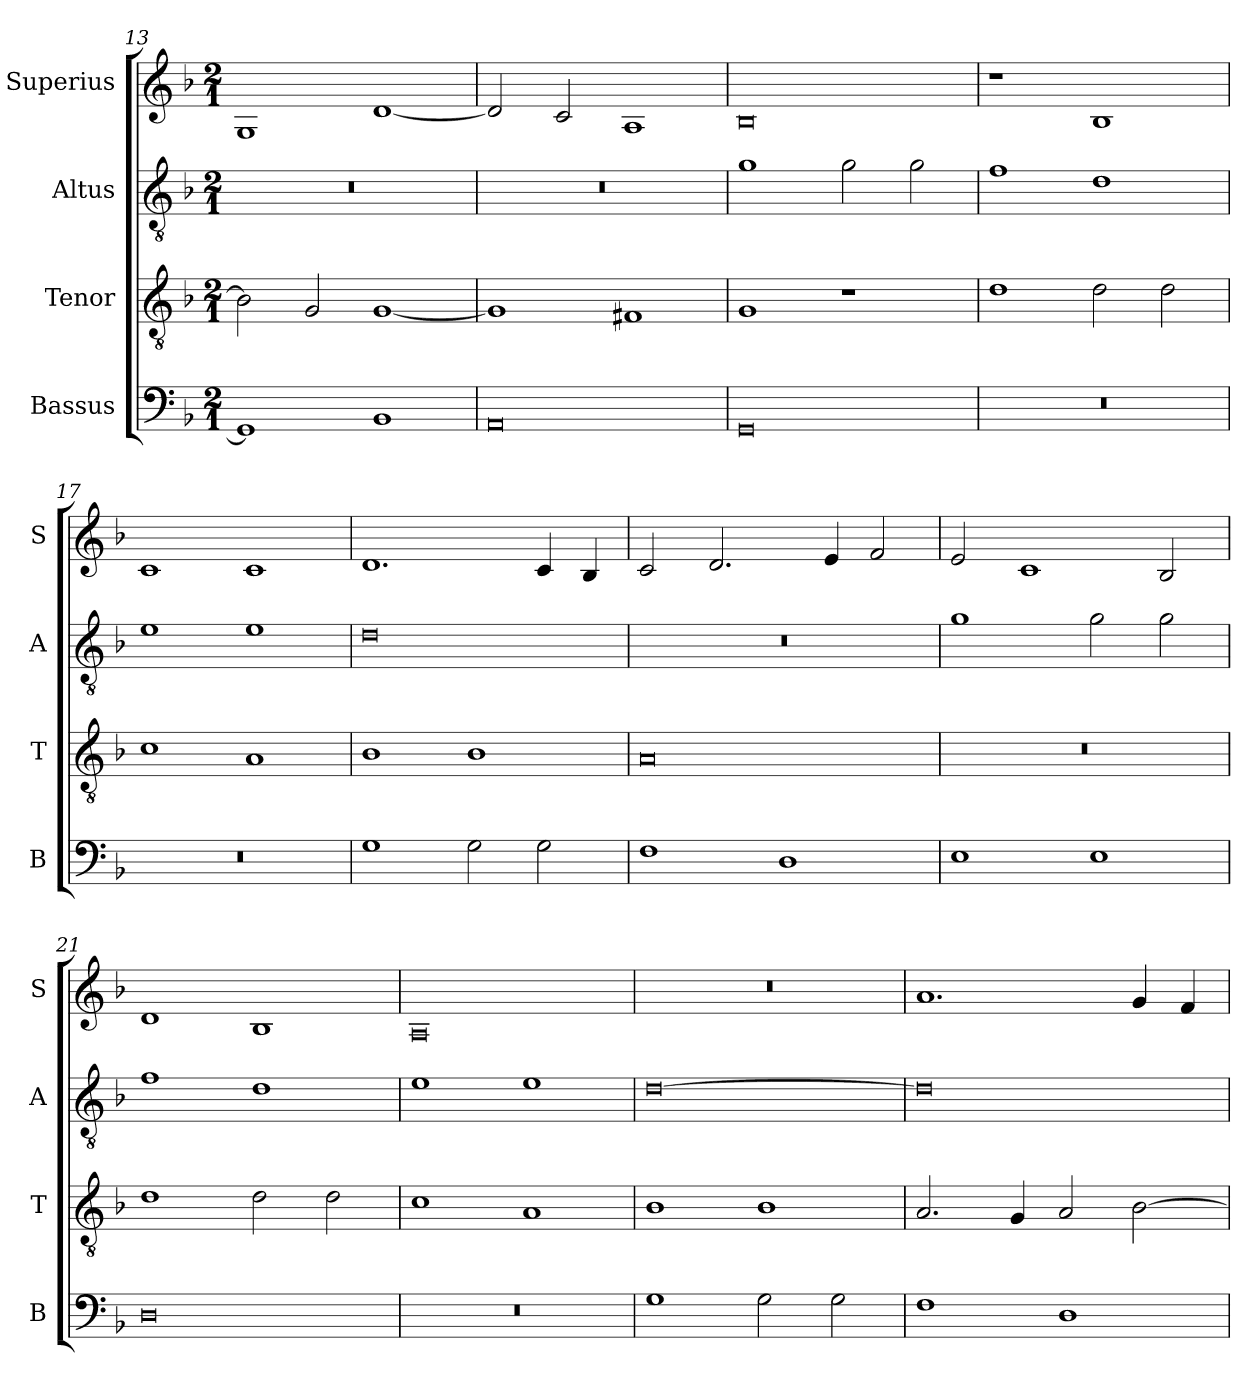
**kern	**kern	**kern	**kern
*part4	*part3	*part2	*part1
*staff4	*staff3	*staff2	*staff1
*I"Bassus	*I"Tenor	*I"Altus	*I"Superius
*I'B	*I'T	*I'A	*I'S
*clefF4	*clefGv2	*clefGv2	*clefG2
*k[b-]	*k[b-]	*k[b-]	*k[b-]
*M2/1	*M2/1	*M2/1	*M2/1
=13	=13	=13	=13
1GG]	2B-]	0r	1G
.	2G	.	.
1BB-	[1G	.	[1d
=14	=14	=14	=14
0AA	1G]	0r	2d]
.	.	.	2c
.	1F#X	.	1A
=15	=15	=15	=15
0GG	1G	1g	0B-
.	1r	2g	.
.	.	2g	.
=16	=16	=16	=16
0r	1d	1f	1r
.	2d	1d	1B-
.	2d	.	.
=17	=17	=17	=17
0r	1c	1e	1c
.	1A	1e	1c
=18	=18	=18	=18
1G	1B-	0d	1.d
2G	1B-	.	.
2G	.	.	4c
.	.	.	4B-
=19	=19	=19	=19
1F	0A	0r	2c
.	.	.	2.d
1D	.	.	.
.	.	.	4e
.	.	.	2f
=20	=20	=20	=20
1E	0r	1g	2e
.	.	.	1c
1E	.	2g	.
.	.	2g	2B-
=21	=21	=21	=21
0D	1d	1f	1d
.	2d	1d	1B-
.	2d	.	.
=22	=22	=22	=22
0r	1c	1e	0A
.	1A	1e	.
=23	=23	=23	=23
1G	1B-	[0d	0r
2G	1B-	.	.
2G	.	.	.
=24	=24	=24	=24
1F	2.A	0d]	1.a
.	4G	.	.
1D	2A	.	.
.	[2B-	.	4g
.	.	.	4f
=	=	=	=
*-	*-	*-	*-
